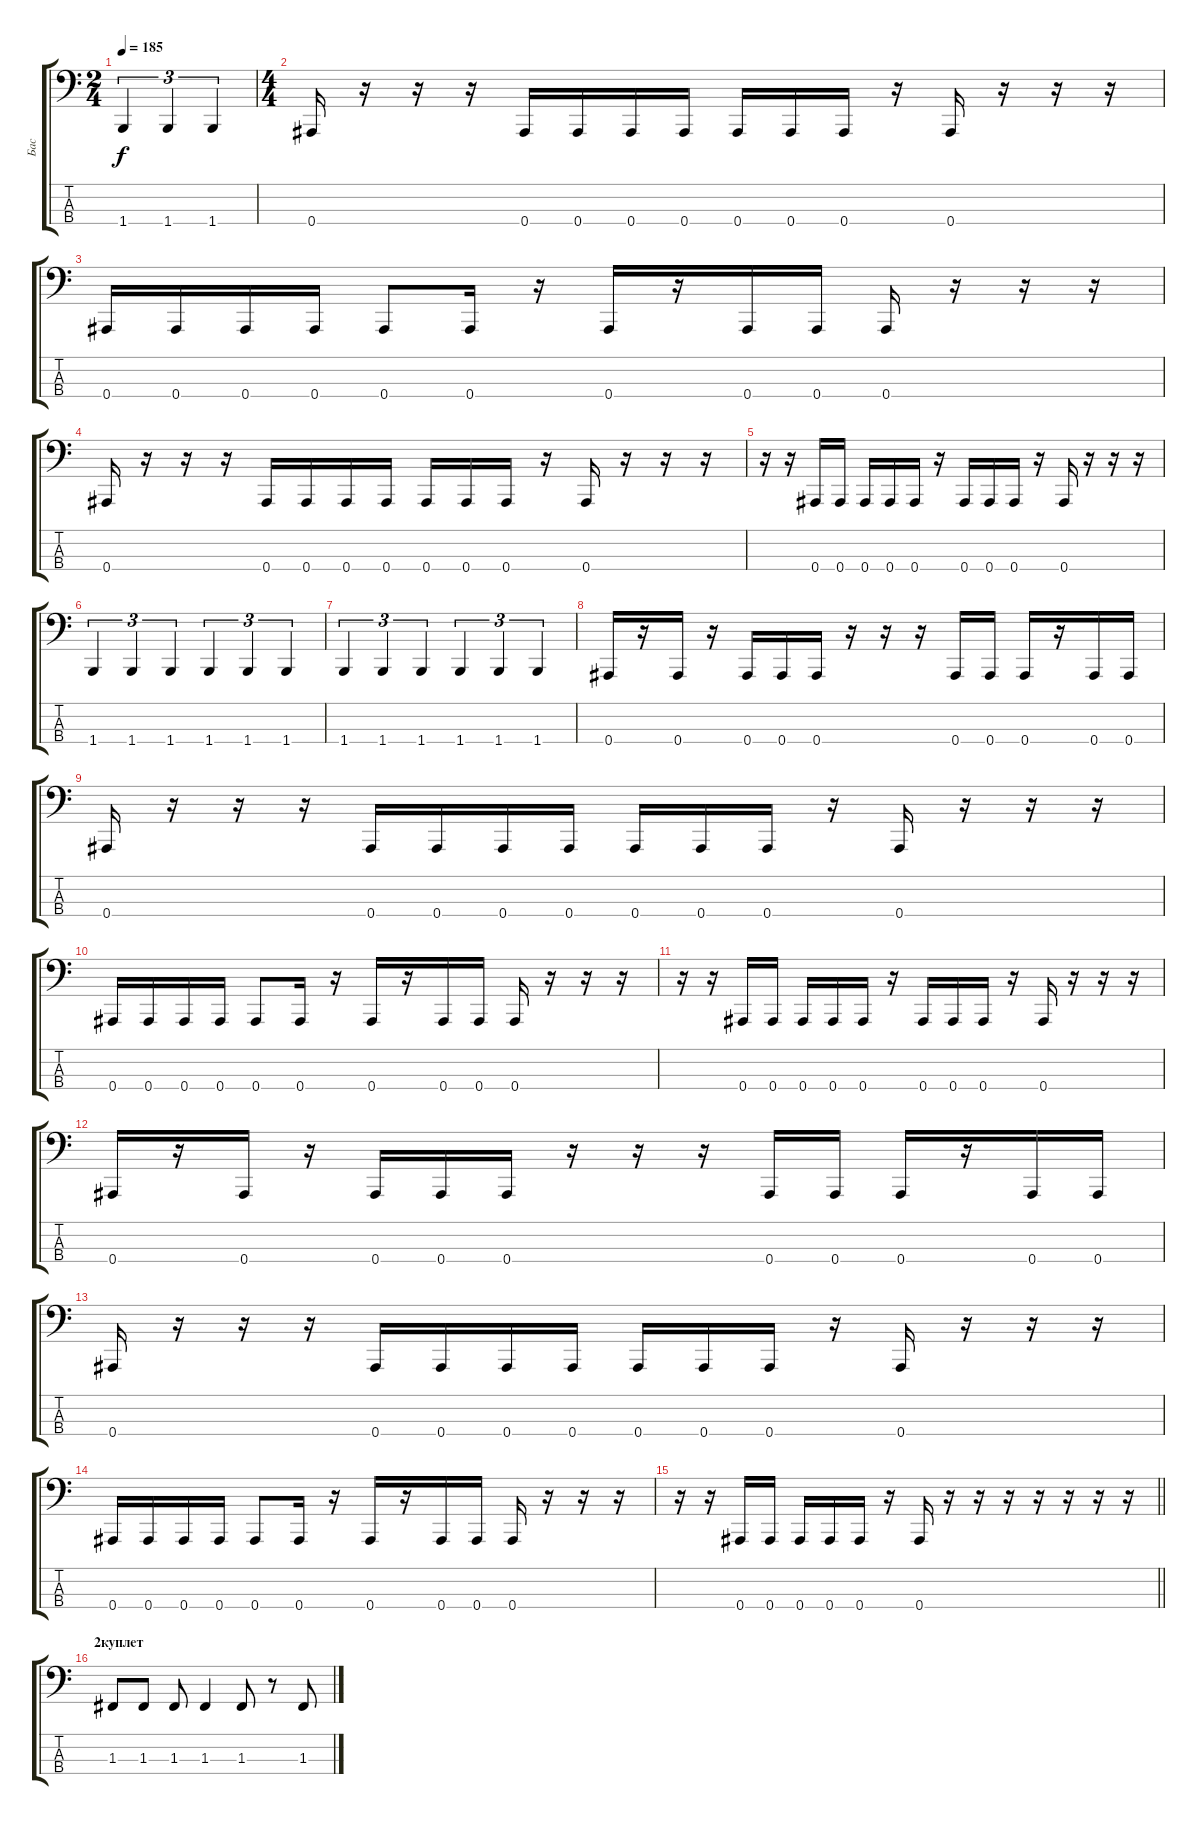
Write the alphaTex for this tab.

\track ("Бас" "Бас") {instrument electricbassfinger}
\staff {score tabs}
\tuning (Eb2 Bb1 F1 Bb0) {hide}
\ts (2 4)
\tempo 185
\clef f4
\ks c
1.4.4{tu (3 2) dy f} 1.4.4{tu (3 2)} 1.4.4{tu (3 2)} |
\ts (4 4)
0.4.16 r.16 r.16 r.16 0.4.16 0.4.16 0.4.16 0.4.16 0.4.16 0.4.16 0.4.16 r.16 0.4.16 r.16 r.16 r.16 |
0.4.16 0.4.16 0.4.16 0.4.16 0.4.8 0.4.16 r.16 0.4.16 r.16 0.4.16 0.4.16 0.4.16 r.16 r.16 r.16 |
0.4.16 r.16 r.16 r.16 0.4.16 0.4.16 0.4.16 0.4.16 0.4.16 0.4.16 0.4.16 r.16 0.4.16 r.16 r.16 r.16 |
r.16 r.16 0.4.16 0.4.16 0.4.16 0.4.16 0.4.16 r.16 0.4.16 0.4.16 0.4.16 r.16 0.4.16 r.16 r.16 r.16 |
1.4.4{tu (3 2)} 1.4.4{tu (3 2)} 1.4.4{tu (3 2)} 1.4.4{tu (3 2)} 1.4.4{tu (3 2)} 1.4.4{tu (3 2)} |
1.4.4{tu (3 2)} 1.4.4{tu (3 2)} 1.4.4{tu (3 2)} 1.4.4{tu (3 2)} 1.4.4{tu (3 2)} 1.4.4{tu (3 2)} |
0.4.16 r.16 0.4.16 r.16 0.4.16 0.4.16 0.4.16 r.16 r.16 r.16 0.4.16 0.4.16 0.4.16 r.16 0.4.16 0.4.16 |
0.4.16 r.16 r.16 r.16 0.4.16 0.4.16 0.4.16 0.4.16 0.4.16 0.4.16 0.4.16 r.16 0.4.16 r.16 r.16 r.16 |
0.4.16 0.4.16 0.4.16 0.4.16 0.4.8 0.4.16 r.16 0.4.16 r.16 0.4.16 0.4.16 0.4.16 r.16 r.16 r.16 |
r.16 r.16 0.4.16 0.4.16 0.4.16 0.4.16 0.4.16 r.16 0.4.16 0.4.16 0.4.16 r.16 0.4.16 r.16 r.16 r.16 |
0.4.16 r.16 0.4.16 r.16 0.4.16 0.4.16 0.4.16 r.16 r.16 r.16 0.4.16 0.4.16 0.4.16 r.16 0.4.16 0.4.16 |
0.4.16 r.16 r.16 r.16 0.4.16 0.4.16 0.4.16 0.4.16 0.4.16 0.4.16 0.4.16 r.16 0.4.16 r.16 r.16 r.16 |
0.4.16 0.4.16 0.4.16 0.4.16 0.4.8 0.4.16 r.16 0.4.16 r.16 0.4.16 0.4.16 0.4.16 r.16 r.16 r.16 |
\barLineRight lightlight
r.16 r.16 0.4.16 0.4.16 0.4.16 0.4.16 0.4.16 r.16 0.4.16 r.16 r.16 r.16 r.16 r.16 r.16 r.16 |
\section ("" "2куплет")
1.3.8 1.3.8 1.3.8 1.3.4 1.3.8 r.8 1.3.8
